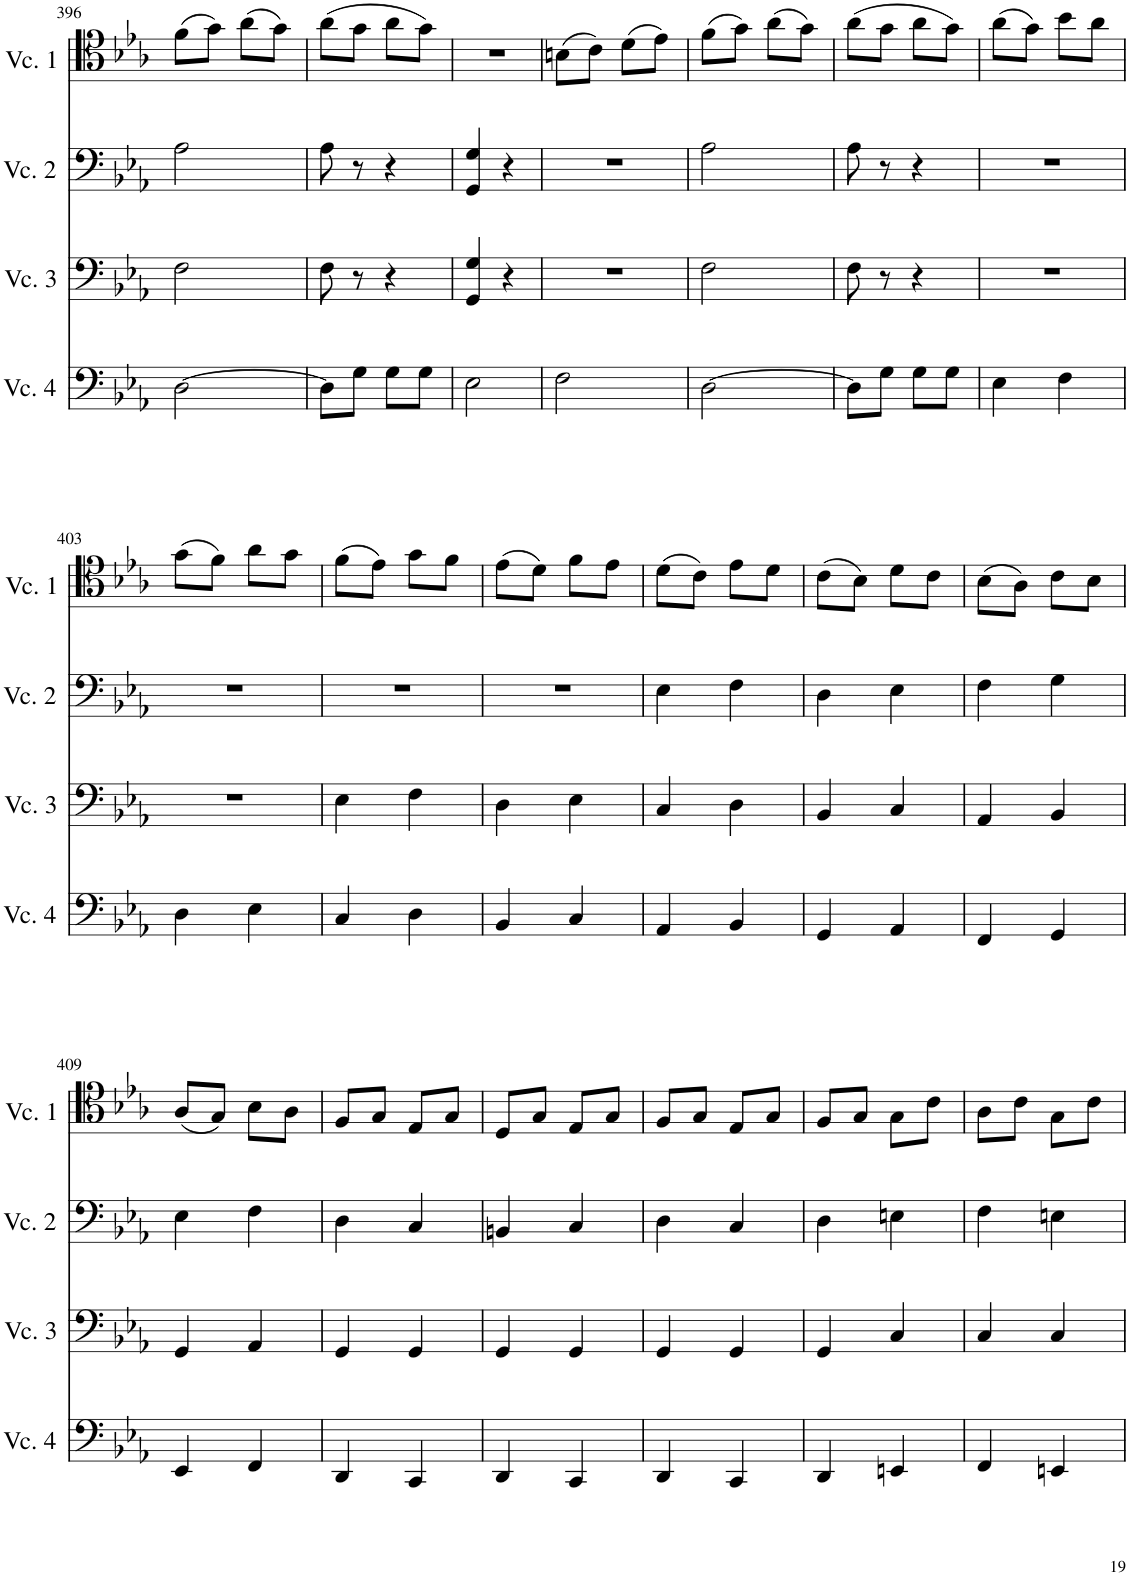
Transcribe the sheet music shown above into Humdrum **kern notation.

**kern	**kern	**kern	**kern
*part4	*part3	*part2	*part1
*staff4	*staff3	*staff2	*staff1
*I"Cello 4	*I"Cello 3	*I"Cello 2	*I"Cello 1
!!LO:PB:g=z
*clefF4	*clefF4	*clefF4	*clefC4
*k[b-e-a-]	*k[b-e-a-]	*k[b-e-a-]	*k[b-e-a-]
*M2/4	*M2/4	*M2/4	*M2/4
=396	=396	=396	=396
[2D\	2F\	2A-\	(8f\L
.	.	.	8g\J)
.	.	.	(8a-\L
.	.	.	8g\J)
=397	=397	=397	=397
8D\L]	8F\	8A-\	(8a-\L
8G\J	8r	8r	8g\J
8G\L	4r	4r	8a-\L
8G\J	.	.	8g\J)
=398	=398	=398	=398
2E-\	4GG/ 4G/	4GG/ 4G/	2r
.	4r	4r	.
=399	=399	=399	=399
2F\	2r	2r	(8Bn\L
.	.	.	8c\J)
.	.	.	(8d\L
.	.	.	8e-\J)
=400	=400	=400	=400
[2D\	2F\	2A-\	(8f\L
.	.	.	8g\J)
.	.	.	(8a-\L
.	.	.	8g\J)
=401	=401	=401	=401
8D\L]	8F\	8A-\	(8a-\L
8G\J	8r	8r	8g\J
8G\L	4r	4r	8a-\L
8G\J	.	.	8g\J)
=402	=402	=402	=402
4E-\	2r	2r	(8a-\L
.	.	.	8g\J)
4F\	.	.	8b-\L
.	.	.	8a-\J
!!LO:LB:g=z
=403	=403	=403	=403
4D\	2r	2r	(8g\L
.	.	.	8f\J)
4E-\	.	.	8a-\L
.	.	.	8g\J
=404	=404	=404	=404
4C/	4E-\	2r	(8f\L
.	.	.	8e-\J)
4D\	4F\	.	8g\L
.	.	.	8f\J
=405	=405	=405	=405
4BB-/	4D\	2r	(8e-\L
.	.	.	8d\J)
4C/	4E-\	.	8f\L
.	.	.	8e-\J
=406	=406	=406	=406
4AA-/	4C/	4E-\	(8d\L
.	.	.	8c\J)
4BB-/	4D\	4F\	8e-\L
.	.	.	8d\J
=407	=407	=407	=407
4GG/	4BB-/	4D\	(8c\L
.	.	.	8B-\J)
4AA-/	4C/	4E-\	8d\L
.	.	.	8c\J
=408	=408	=408	=408
4FF/	4AA-/	4F\	(8B-\L
.	.	.	8A-\J)
4GG/	4BB-/	4G\	8c\L
.	.	.	8B-\J
!!LO:LB:g=z
=409	=409	=409	=409
4EE-/	4GG/	4E-\	(8A-/L
.	.	.	8G/J)
4FF/	4AA-/	4F\	8B-\L
.	.	.	8A-\J
=410	=410	=410	=410
4DD/	4GG/	4D\	8F/L
.	.	.	8G/J
4CC/	4GG/	4C/	8E-/L
.	.	.	8G/J
=411	=411	=411	=411
4DD/	4GG/	4BBn/	8D/L
.	.	.	8G/J
4CC/	4GG/	4C/	8E-/L
.	.	.	8G/J
=412	=412	=412	=412
4DD/	4GG/	4D\	8F/L
.	.	.	8G/J
4CC/	4GG/	4C/	8E-/L
.	.	.	8G/J
=413	=413	=413	=413
4DD/	4GG/	4D\	8F/L
.	.	.	8G/J
4EEn/	4C/	4En\	8G\L
.	.	.	8c\J
=414	=414	=414	=414
4FF/	4C/	4F\	8A-\L
.	.	.	8c\J
4EEn/	4C/	4En\	8G\L
.	.	.	8c\J
=	=	=	=
*-	*-	*-	*-
